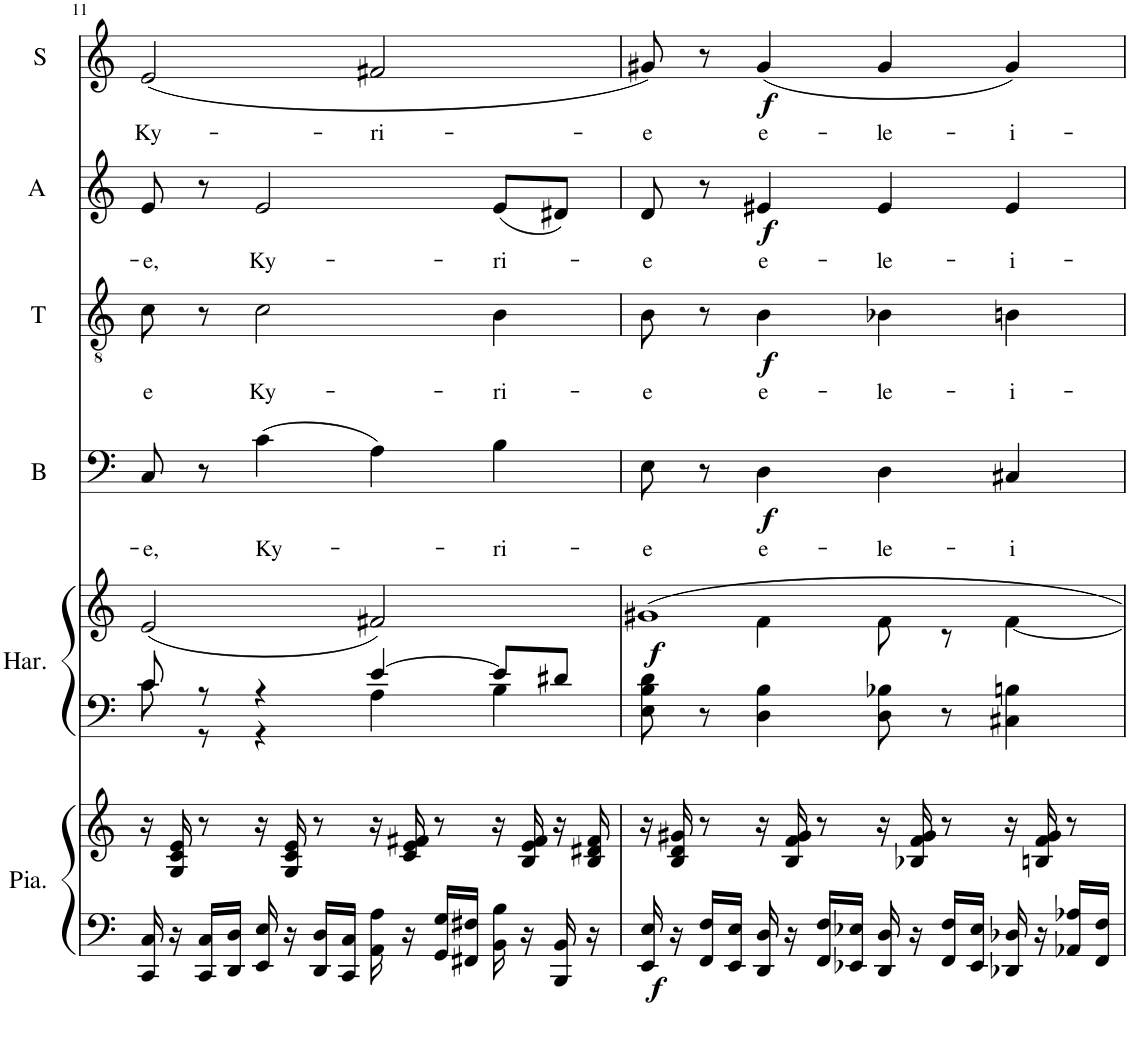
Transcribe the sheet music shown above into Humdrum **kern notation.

**kern	**kern	**dynam	**kern	**kern	**dynam	**kern	**text	**dynam	**kern	**text	**dynam	**kern	**text	**dynam	**kern	**text	**dynam
*part6	*part6	*part6	*part5	*part5	*part5	*part4	*part4	*part4	*part3	*part3	*part3	*part2	*part2	*part2	*part1	*part1	*part1
*staff8	*staff7	*staff7/8	*staff6	*staff5	*staff5/6	*staff4	*staff4	*staff4	*staff3	*staff3	*staff3	*staff2	*staff2	*staff2	*staff1	*staff1	*staff1
*I"Piano	*	*	*I"Harmonium	*	*	*I"B	*	*	*I"T	*	*	*I"A	*	*	*I"S	*	*
*I'Pia.	*	*	*I'Har.	*	*	*I'B	*	*	*I'T	*	*	*I'A	*	*	*I'S	*	*
!!LO:PB:g=z
*clefF4	*clefG2	*	*clefF4	*clefG2	*	*clefF4	*	*	*clefGv2	*	*	*clefG2	*	*	*clefG2	*	*
*k[]	*k[]	*	*k[]	*k[]	*	*k[]	*	*	*k[]	*	*	*k[]	*	*	*k[]	*	*
*M4/4	*M4/4	*	*M4/4	*M4/4	*	*M4/4	*	*	*M4/4	*	*	*M4/4	*	*	*M4/4	*	*
=11	=11	=11	=11	=11	=11	=11	=11	=11	=11	=11	=11	=11	=11	=11	=11	=11	=11
!LO:N:n=1:head=solid	!	!	!	!	!	!	!	!	!	!	!	!	!	!	!	!	!
!LO:N:n=2:head=solid	!	!	!	!	!	!	!LO:LY:b	!	!	!LO:LY:b	!	!	!LO:LY:b	!	!	!LO:LY:b	!
*	*	*	*^	*	*	*	*	*	*	*	*	*	*	*	*	*	*
16CC/ 16C/	16r	.	8c/	8c\	(2e/	.	8C/	-e,	.	8c\	e	.	8e/	-e,	.	(2e/	Ky-	.
!	!LO:N:n=1:head=solid	!	!	!	!	!	!	!	!	!	!	!	!	!	!	!	!	!
!	!LO:N:n=2:head=solid	!	!	!	!	!	!	!	!	!	!	!	!	!	!	!	!	!
!	!LO:N:n=3:head=solid	!	!	!	!	!	!	!	!	!	!	!	!	!	!	!	!	!
16r	16G/ 16c/ 16e/	.	.	.	.	.	.	.	.	.	.	.	.	.	.	.	.	.
!LO:N:n=1:head=solid	!	!	!	!	!	!	!	!	!	!	!	!	!	!	!	!	!	!
!LO:N:n=2:head=solid	!	!	!	!	!	!	!	!	!	!	!	!	!	!	!	!	!	!
16CC/ 16C/LL	8r	.	8r	8r	.	.	8r	.	.	8r	.	.	8r	.	.	.	.	.
!LO:N:n=1:head=solid	!	!	!	!	!	!	!	!	!	!	!	!	!	!	!	!	!	!
!LO:N:n=2:head=solid	!	!	!	!	!	!	!	!	!	!	!	!	!	!	!	!	!	!
16DD/ 16D/JJ	.	.	.	.	.	.	.	.	.	.	.	.	.	.	.	.	.	.
!LO:N:n=1:head=solid	!	!	!	!	!	!	!	!	!	!	!	!	!	!	!	!	!	!
!LO:N:n=2:head=solid	!	!	!	!	!	!	!	!LO:LY:b	!	!	!LO:LY:b	!	!	!LO:LY:b	!	!	!	!
16EE/ 16E/	16r	.	4r	4r	.	.	(4c\	Ky-	.	2c\	Ky-	.	2e/	Ky-	.	.	.	.
!	!LO:N:n=1:head=solid	!	!	!	!	!	!	!	!	!	!	!	!	!	!	!	!	!
!	!LO:N:n=2:head=solid	!	!	!	!	!	!	!	!	!	!	!	!	!	!	!	!	!
!	!LO:N:n=3:head=solid	!	!	!	!	!	!	!	!	!	!	!	!	!	!	!	!	!
16r	16G/ 16c/ 16e/	.	.	.	.	.	.	.	.	.	.	.	.	.	.	.	.	.
!LO:N:n=1:head=solid	!	!	!	!	!	!	!	!	!	!	!	!	!	!	!	!	!	!
!LO:N:n=2:head=solid	!	!	!	!	!	!	!	!	!	!	!	!	!	!	!	!	!	!
16DD/ 16D/LL	8r	.	.	.	.	.	.	.	.	.	.	.	.	.	.	.	.	.
!LO:N:n=1:head=solid	!	!	!	!	!	!	!	!	!	!	!	!	!	!	!	!	!	!
!LO:N:n=2:head=solid	!	!	!	!	!	!	!	!	!	!	!	!	!	!	!	!	!	!
16CC/ 16C/JJ	.	.	.	.	.	.	.	.	.	.	.	.	.	.	.	.	.	.
!LO:N:n=1:head=solid	!	!	!	!	!	!	!	!	!	!	!	!	!	!	!	!	!	!
!LO:N:n=2:head=solid	!	!	!	!	!	!	!	!	!	!	!	!	!	!	!	!	!LO:LY:b	!
16AA\ 16A\	16r	.	[4e/	4A\	2f#X/)	.	4A\)	.	.	.	.	.	.	.	.	2f#X/	-ri-	.
!	!LO:N:n=1:head=solid	!	!	!	!	!	!	!	!	!	!	!	!	!	!	!	!	!
!	!LO:N:n=2:head=solid	!	!	!	!	!	!	!	!	!	!	!	!	!	!	!	!	!
!	!LO:N:n=3:head=solid	!	!	!	!	!	!	!	!	!	!	!	!	!	!	!	!	!
16r	16c/ 16e/ 16f#X/	.	.	.	.	.	.	.	.	.	.	.	.	.	.	.	.	.
!LO:N:n=1:head=solid	!	!	!	!	!	!	!	!	!	!	!	!	!	!	!	!	!	!
!LO:N:n=2:head=solid	!	!	!	!	!	!	!	!	!	!	!	!	!	!	!	!	!	!
16GG/ 16G/LL	8r	.	.	.	.	.	.	.	.	.	.	.	.	.	.	.	.	.
!LO:N:n=1:head=solid	!	!	!	!	!	!	!	!	!	!	!	!	!	!	!	!	!	!
!LO:N:n=2:head=solid	!	!	!	!	!	!	!	!	!	!	!	!	!	!	!	!	!	!
16FF#X/ 16F#X/JJ	.	.	.	.	.	.	.	.	.	.	.	.	.	.	.	.	.	.
!LO:N:n=1:head=solid	!	!	!	!	!	!	!	!	!	!	!	!	!	!	!	!	!	!
!LO:N:n=2:head=solid	!	!	!	!	!	!	!	!LO:LY:b	!	!	!LO:LY:b	!	!	!LO:LY:b	!	!	!	!
16BB\ 16B\	16r	.	8e/L]	4B\	.	.	4B\	-ri-	.	4B\	-ri-	.	(8e/L	-ri-	.	.	.	.
!	!LO:N:n=1:head=solid	!	!	!	!	!	!	!	!	!	!	!	!	!	!	!	!	!
!	!LO:N:n=2:head=solid	!	!	!	!	!	!	!	!	!	!	!	!	!	!	!	!	!
!	!LO:N:n=3:head=solid	!	!	!	!	!	!	!	!	!	!	!	!	!	!	!	!	!
16r	16B/ 16e/ 16f#/	.	.	.	.	.	.	.	.	.	.	.	.	.	.	.	.	.
!LO:N:n=1:head=solid	!	!	!	!	!	!	!	!	!	!	!	!	!	!	!	!	!	!
!LO:N:n=2:head=solid	!	!	!	!	!	!	!	!	!	!	!	!	!	!	!	!	!	!
16BBB/ 16BB/	16r	.	8d#X/J	.	.	.	.	.	.	.	.	.	8d#X/J)	.	.	.	.	.
!	!LO:N:n=1:head=solid	!	!	!	!	!	!	!	!	!	!	!	!	!	!	!	!	!
!	!LO:N:n=2:head=solid	!	!	!	!	!	!	!	!	!	!	!	!	!	!	!	!	!
!	!LO:N:n=3:head=solid	!	!	!	!	!	!	!	!	!	!	!	!	!	!	!	!	!
16r	16B/ 16d#X/ 16f#/	.	.	.	.	.	.	.	.	.	.	.	.	.	.	.	.	.
*	*	*	*v	*v	*	*	*	*	*	*	*	*	*	*	*	*	*	*
=12	=12	=12	=12	=12	=12	=12	=12	=12	=12	=12	=12	=12	=12	=12	=12	=12	=12
!LO:N:n=1:head=solid	!	!	!	!	!	!	!	!	!	!	!	!	!	!	!	!	!
!LO:N:n=2:head=solid	!	!LO:DY:b=2	!	!	!LO:DY:b	!	!LO:LY:b	!	!	!LO:LY:b	!	!	!LO:LY:b	!	!	!LO:LY:b	!
*	*	*	*	*^	*	*	*	*	*	*	*	*	*	*	*	*	*
16EE/ 16E/	16r	f	8E\ 8B\ 8d\	1g#X	4ryy	f	8E\	-e	.	8B\	-e	.	8d/	-e	.	8g#X/)	-e	.
!	!LO:N:n=1:head=solid	!	!	!	!	!	!	!	!	!	!	!	!	!	!	!	!	!
!	!LO:N:n=2:head=solid	!	!	!	!	!	!	!	!	!	!	!	!	!	!	!	!	!
!	!LO:N:n=3:head=solid	!	!	!	!	!	!	!	!	!	!	!	!	!	!	!	!	!
16r	16B/ 16d/ 16g#X/	.	.	.	.	.	.	.	.	.	.	.	.	.	.	.	.	.
!LO:N:n=1:head=solid	!	!	!	!	!	!	!	!	!	!	!	!	!	!	!	!	!	!
!LO:N:n=2:head=solid	!	!	!	!	!	!	!	!	!	!	!	!	!	!	!	!	!	!
16FF/ 16F/LL	8r	.	8r	.	.	.	8r	.	.	8r	.	.	8r	.	.	8r	.	.
!LO:N:n=1:head=solid	!	!	!	!	!	!	!	!	!	!	!	!	!	!	!	!	!	!
!LO:N:n=2:head=solid	!	!	!	!	!	!	!	!	!	!	!	!	!	!	!	!	!	!
16EE/ 16E/JJ	.	.	.	.	.	.	.	.	.	.	.	.	.	.	.	.	.	.
!LO:N:n=1:head=solid	!	!	!	!	!	!	!	!	!	!	!	!	!	!	!	!	!	!
!LO:N:n=2:head=solid	!	!	!	!	!	!	!	!LO:LY:b	!LO:DY:b	!	!LO:LY:b	!LO:DY:b	!	!LO:LY:b	!LO:DY:b	!	!LO:LY:b	!LO:DY:b
16DD/ 16D/	16r	.	4D\ 4B\	.	4f\	.	4D\	e-	f	4B\	e-	f	4e#X/	e-	f	(4g#/	e-	f
!	!LO:N:n=1:head=solid	!	!	!	!	!	!	!	!	!	!	!	!	!	!	!	!	!
!	!LO:N:n=2:head=solid	!	!	!	!	!	!	!	!	!	!	!	!	!	!	!	!	!
!	!LO:N:n=3:head=solid	!	!	!	!	!	!	!	!	!	!	!	!	!	!	!	!	!
16r	16B/ 16f/ 16g#/	.	.	.	.	.	.	.	.	.	.	.	.	.	.	.	.	.
!LO:N:n=1:head=solid	!	!	!	!	!	!	!	!	!	!	!	!	!	!	!	!	!	!
!LO:N:n=2:head=solid	!	!	!	!	!	!	!	!	!	!	!	!	!	!	!	!	!	!
16FF/ 16F/LL	8r	.	.	.	.	.	.	.	.	.	.	.	.	.	.	.	.	.
!LO:N:n=1:head=solid	!	!	!	!	!	!	!	!	!	!	!	!	!	!	!	!	!	!
!LO:N:n=2:head=solid	!	!	!	!	!	!	!	!	!	!	!	!	!	!	!	!	!	!
16EE-X/ 16E-X/JJ	.	.	.	.	.	.	.	.	.	.	.	.	.	.	.	.	.	.
!LO:N:n=1:head=solid	!	!	!	!	!	!	!	!	!	!	!	!	!	!	!	!	!	!
!LO:N:n=2:head=solid	!	!	!	!	!	!	!	!LO:LY:b	!	!	!LO:LY:b	!	!	!LO:LY:b	!	!	!LO:LY:b	!
16DD/ 16D/	16r	.	8D\ 8B-X\	.	8f\	.	4D\	-le-	.	4B-X\	-le-	.	4e#/	-le-	.	4g#/	-le-	.
!	!LO:N:n=1:head=solid	!	!	!	!	!	!	!	!	!	!	!	!	!	!	!	!	!
!	!LO:N:n=2:head=solid	!	!	!	!	!	!	!	!	!	!	!	!	!	!	!	!	!
!	!LO:N:n=3:head=solid	!	!	!	!	!	!	!	!	!	!	!	!	!	!	!	!	!
16r	16B-X/ 16f/ 16g#/	.	.	.	.	.	.	.	.	.	.	.	.	.	.	.	.	.
!LO:N:n=1:head=solid	!	!	!	!	!	!	!	!	!	!	!	!	!	!	!	!	!	!
!LO:N:n=2:head=solid	!	!	!	!	!	!	!	!	!	!	!	!	!	!	!	!	!	!
16FF/ 16F/LL	8r	.	8r	.	8r	.	.	.	.	.	.	.	.	.	.	.	.	.
!LO:N:n=1:head=solid	!	!	!	!	!	!	!	!	!	!	!	!	!	!	!	!	!	!
!LO:N:n=2:head=solid	!	!	!	!	!	!	!	!	!	!	!	!	!	!	!	!	!	!
16EE-/ 16E-/JJ	.	.	.	.	.	.	.	.	.	.	.	.	.	.	.	.	.	.
!LO:N:n=1:head=solid	!	!	!	!	!	!	!	!	!	!	!	!	!	!	!	!	!	!
!LO:N:n=2:head=solid	!	!	!	!	!	!	!	!LO:LY:b	!	!	!LO:LY:b	!	!	!LO:LY:b	!	!	!LO:LY:b	!
16DD-X/ 16D-X/	16r	.	4C#X\ 4Bn\	.	[4f\	.	4C#X/	-i	.	4Bn\	-i-	.	4e#/	-i-	.	4g#/)	-i-	.
!	!LO:N:n=1:head=solid	!	!	!	!	!	!	!	!	!	!	!	!	!	!	!	!	!
!	!LO:N:n=2:head=solid	!	!	!	!	!	!	!	!	!	!	!	!	!	!	!	!	!
!	!LO:N:n=3:head=solid	!	!	!	!	!	!	!	!	!	!	!	!	!	!	!	!	!
16r	16Bn/ 16f/ 16g#/	.	.	.	.	.	.	.	.	.	.	.	.	.	.	.	.	.
!LO:N:n=1:head=solid	!	!	!	!	!	!	!	!	!	!	!	!	!	!	!	!	!	!
!LO:N:n=2:head=solid	!	!	!	!	!	!	!	!	!	!	!	!	!	!	!	!	!	!
16AA-X/ 16A-X/LL	8r	.	.	.	.	.	.	.	.	.	.	.	.	.	.	.	.	.
!LO:N:n=1:head=solid	!	!	!	!	!	!	!	!	!	!	!	!	!	!	!	!	!	!
!LO:N:n=2:head=solid	!	!	!	!	!	!	!	!	!	!	!	!	!	!	!	!	!	!
16FF/ 16F/JJ	.	.	.	.	.	.	.	.	.	.	.	.	.	.	.	.	.	.
*	*	*	*	*v	*v	*	*	*	*	*	*	*	*	*	*	*	*	*
=	=	=	=	=	=	=	=	=	=	=	=	=	=	=	=	=	=
*-	*-	*-	*-	*-	*-	*-	*-	*-	*-	*-	*-	*-	*-	*-	*-	*-	*-
